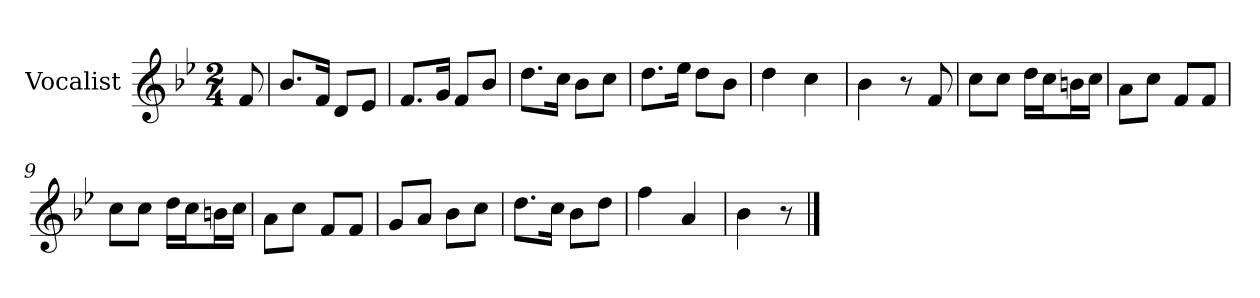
**kern
*part1
*staff1
*I"Vocalist
*k[b-e-]
*B-:
*M2/4
=
8f
=1
8.b-L
16fJk
8dL
8e-J
=2
8.fL
16gJk
8fL
8b-J
=3
8.ddL
16ccJk
8b-L
8ccJ
=4
8.ddL
16ee-Jk
8ddL
8b-J
=5
4dd
4cc
=6
4b-
8r
8f
=7
8ccL
8ccJ
16ddLL
16ccJ
16bnL
16ccJJ
=8
8aL
8ccJ
8fL
8fJ
=9
8ccL
8ccJ
16ddLL
16ccJ
16bnL
16ccJJ
=10
8aL
8ccJ
8fL
8fJ
=11
8gL
8aJ
8b-L
8ccJ
=12
8.ddL
16ccJk
8b-L
8ddJ
=13
4ff
4a
=14
4b-
8r
==
*-
